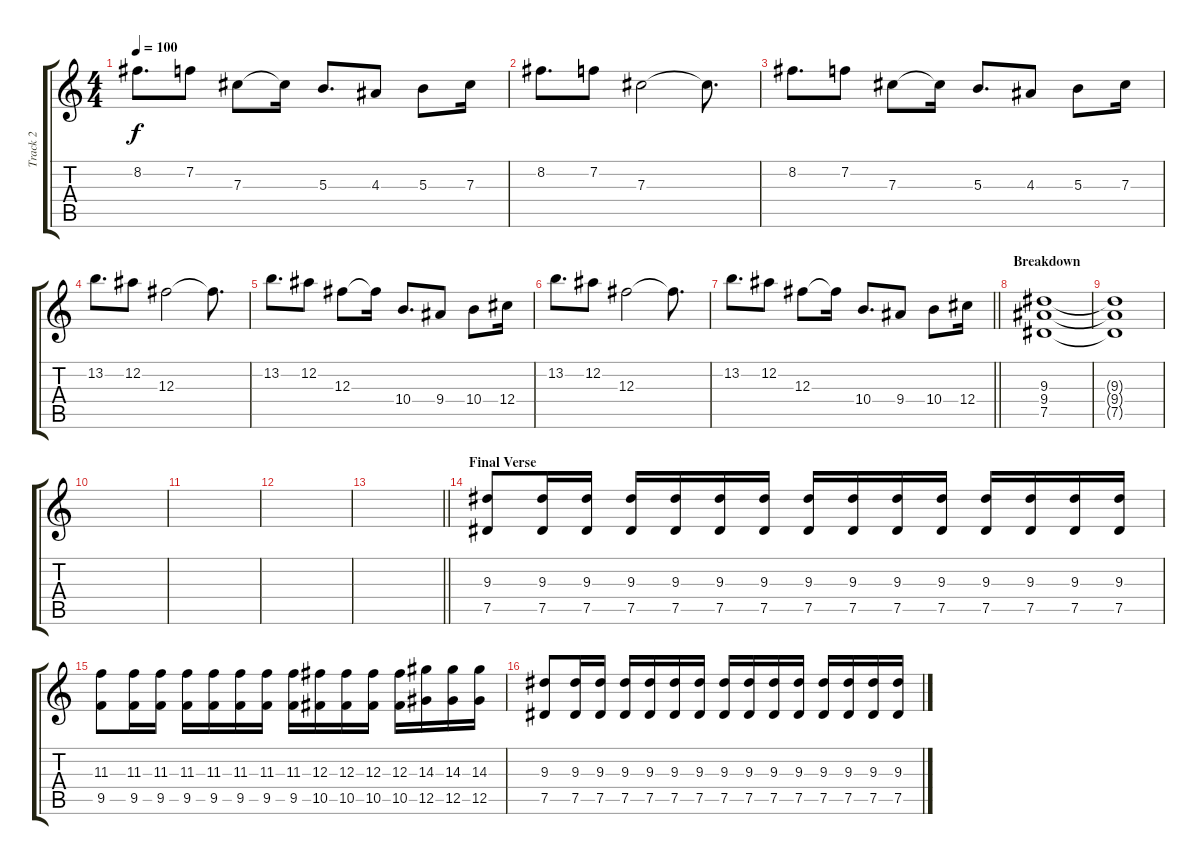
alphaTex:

\track ("Track 2" "Track 2") {instrument distortionguitar}
\staff {score tabs}
\tuning (Eb4 Bb3 Gb3 Db3 Ab2 Db2) {hide}
\ts (4 4)
\tempo 100
\clef g2
\ks c
8.2.8{d dy f} 7.2.8 7.3.8 7.3{t}.16 5.3.8{d} 4.3.8 5.3.8 7.3.16 |
8.2.8{d} 7.2.8 7.3.2 7.3{t}.8{d} |
8.2.8{d} 7.2.8 7.3.8 7.3{t}.16 5.3.8{d} 4.3.8 5.3.8 7.3.16 |
13.2.8{d} 12.2.8 12.3.2 12.3{t}.8{d} |
13.2.8{d} 12.2.8 12.3.8 12.3{t}.16 10.4.8{d} 9.4.8 10.4.8 12.4.16 |
13.2.8{d} 12.2.8 12.3.2 12.3{t}.8{d} |
\barLineRight lightlight
13.2.8{d} 12.2.8 12.3.8 12.3{t}.16 10.4.8{d} 9.4.8 10.4.8 12.4.16 |
\section ("" "Breakdown")
(9.3 9.4 7.5).1 |
(9.3{t} 9.4{t} 7.5{t}).1 |
|
|
|
\barLineRight lightlight
|
\section ("" "Final Verse")
(9.3 7.5).8 (9.3 7.5).16 (9.3 7.5).16 (9.3 7.5).16 (9.3 7.5).16 (9.3 7.5).16 (9.3 7.5).16 (9.3 7.5).16 (9.3 7.5).16 (9.3 7.5).16 (9.3 7.5).16 (9.3 7.5).16 (9.3 7.5).16 (9.3 7.5).16 (9.3 7.5).16 |
(11.3 9.5).8 (11.3 9.5).16 (11.3 9.5).16 (11.3 9.5).16 (11.3 9.5).16 (11.3 9.5).16 (11.3 9.5).16 (11.3 9.5).16 (12.3 10.5).16 (12.3 10.5).16 (12.3 10.5).16 (12.3 10.5).16 (14.3 12.5).16 (14.3 12.5).16 (14.3 12.5).16 |
(9.3 7.5).8 (9.3 7.5).16 (9.3 7.5).16 (9.3 7.5).16 (9.3 7.5).16 (9.3 7.5).16 (9.3 7.5).16 (9.3 7.5).16 (9.3 7.5).16 (9.3 7.5).16 (9.3 7.5).16 (9.3 7.5).16 (9.3 7.5).16 (9.3 7.5).16 (9.3 7.5).16
